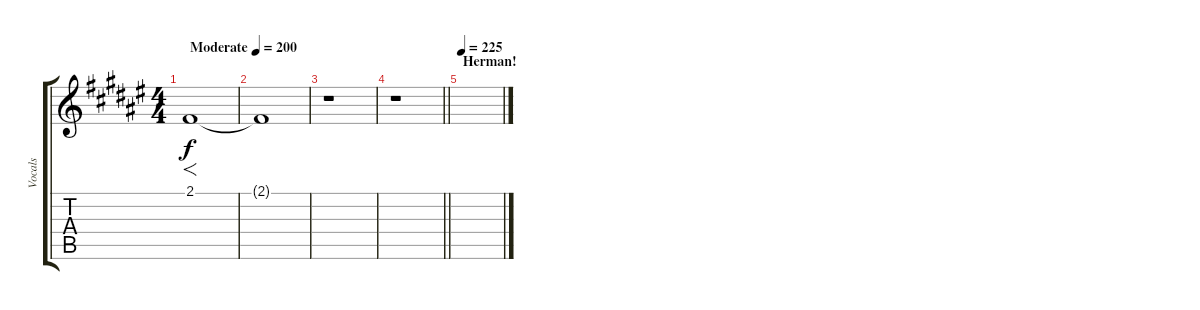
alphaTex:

\track ("Vocals" "Vocals") {instrument lead2sawtooth}
\staff {score tabs}
\tuning (E4 B3 G3 D3 A2 E2) {hide}
\ts (4 4)
\tempo (200 "Moderate")
\clef g2
\ks f#
2.1.1{f dy f volume 0 instrument lead2sawtooth} |
2.1{t}.1{volume 16} |
r.1 |
\barLineRight lightlight
r.1 |
\section ("" "Herman!")
\tempo 225
